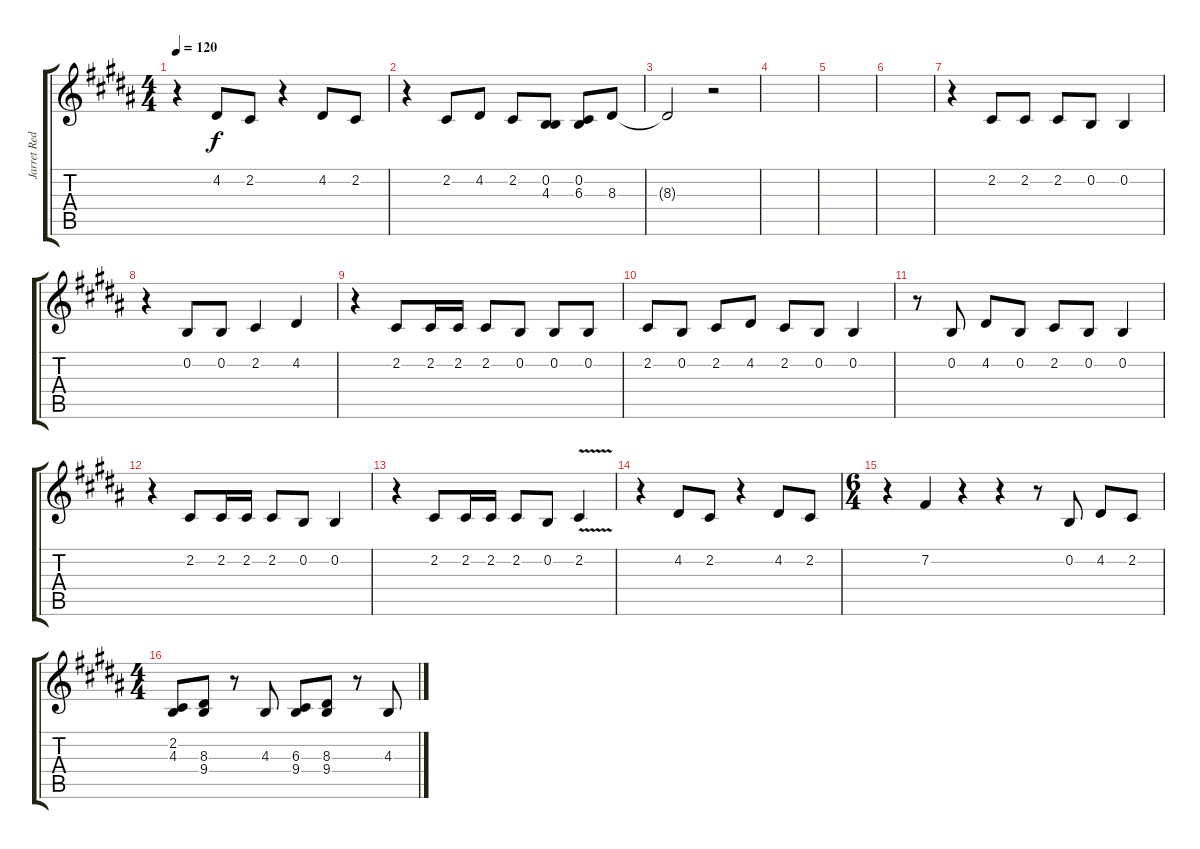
\track ("Jarret Reddick - Vocals" "Jarret Red") {instrument altosax}
\staff {score tabs}
\tuning (E4 B3 G3 D3 A2 E2) {hide}
\ts (4 4)
\tempo 120
\clef g2
\ks b
r.4{dy f} 4.2.8 2.2.8 r.4 4.2.8 2.2.8 |
r.4 2.2.8 4.2.8 2.2.8 (0.2 4.3).8 (0.2 6.3).8 8.3.8 |
8.3{t}.2 r.2 |
|
|
|
r.4 2.2.8 2.2.8 2.2.8 0.2.8 0.2.4 |
r.4 0.2.8 0.2.8 2.2.4 4.2.4 |
r.4 2.2.8 2.2.16 2.2.16 2.2.8 0.2.8 0.2.8 0.2.8 |
2.2.8 0.2.8 2.2.8 4.2.8 2.2.8 0.2.8 0.2.4 |
r.8 0.2.8 4.2.8 0.2.8 2.2.8 0.2.8 0.2.4 |
r.4 2.2.8 2.2.16 2.2.16 2.2.8 0.2.8 0.2.4 |
r.4 2.2.8 2.2.16 2.2.16 2.2.8 0.2.8 2.2{v}.4 |
r.4 4.2.8 2.2.8 r.4 4.2.8 2.2.8 |
\ts (6 4)
r.4 7.2.4 r.4 r.4 r.8 0.2.8 4.2.8 2.2.8 |
\ts (4 4)
(2.2 4.3).8 (8.3 9.4).8 r.8 4.3.8 (6.3 9.4).8 (8.3 9.4).8 r.8 4.3.8
